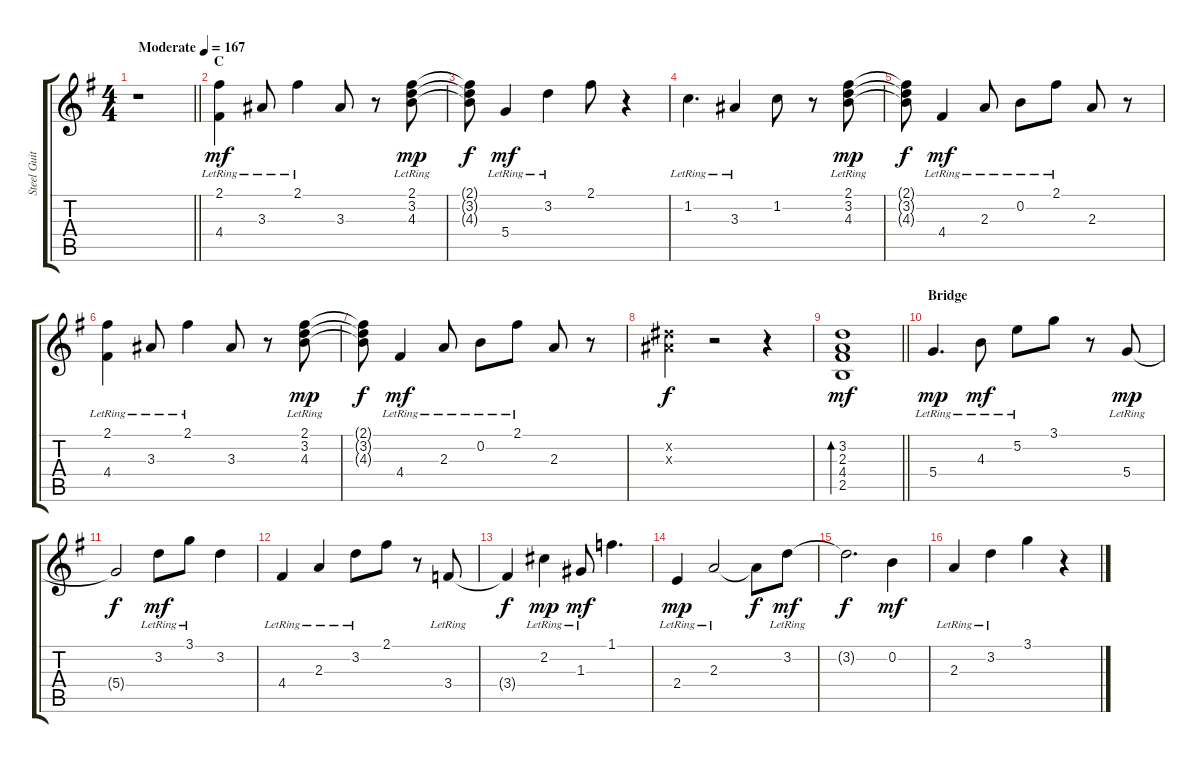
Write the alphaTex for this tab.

\track ("Steel Guitar (R)" "Steel Guit") {instrument acousticguitarsteel}
\staff {score tabs}
\tuning (E4 B3 G3 D3 A2 E2) {hide}
\ts (4 4)
\tempo (167 "Moderate")
\clef g2
\barLineRight lightlight
\ks g
r.1{dy mf instrument acousticguitarsteel} |
\section ("" "C")
(2.1{lr} 4.4{lr}).4 3.3{lr}.8 2.1{lr}.4 3.3.8 r.8 (2.1{lr} 3.2{lr} 4.3{lr}).8{dy mp} |
(2.1{t} 3.2{t} 4.3{t}).8{dy f} 5.4{lr}.4{dy mf} 3.2{lr}.4 2.1.8 r.4 |
1.2{lr}.4{d} 3.3{lr}.4 1.2.8 r.8 (2.1{lr} 3.2{lr} 4.3{lr}).8{dy mp} |
(2.1{t} 3.2{t} 4.3{t}).8{dy f} 4.4{lr}.4{dy mf} 2.3{lr}.8 0.2{lr}.8 2.1{lr}.8 2.3.8 r.8 |
(2.1{lr} 4.4{lr}).4 3.3{lr}.8 2.1{lr}.4 3.3.8 r.8 (2.1{lr} 3.2{lr} 4.3{lr}).8{dy mp} |
(2.1{t} 3.2{t} 4.3{t}).8{dy f} 4.4{lr}.4{dy mf} 2.3{lr}.8 0.2{lr}.8 2.1{lr}.8 2.3.8 r.8 |
(4.2{x} 3.3{x}).4{dy f} r.2 r.4 |
\barLineRight lightlight
(3.2 2.3 4.4 2.5).1{bd 60 dy mf} |
\section ("" "Bridge")
5.4{lr}.4{d dy mp} 4.3{lr}.8{dy mf} 5.2{lr}.8 3.1.8 r.8 5.4{lr}.8{dy mp} |
5.4{t}.2{dy f} 3.2{lr}.8{dy mf} 3.1{lr}.8 3.2.4 |
4.4{lr}.4 2.3{lr}.4 3.2{lr}.8 2.1.8 r.8 3.4{lr}.8 |
3.4{t}.4{dy f} 2.2{lr}.4{dy mp} 1.3{lr}.8{dy mf} 1.1.4{d} |
2.4{lr}.4{dy mp} 2.3{lr}.2 2.3{t}.8{dy f} 3.2{lr}.8{dy mf} |
3.2{t}.2{d dy f} 0.2.4{dy mf} |
2.3{lr}.4 3.2{lr}.4 3.1.4 r.4
